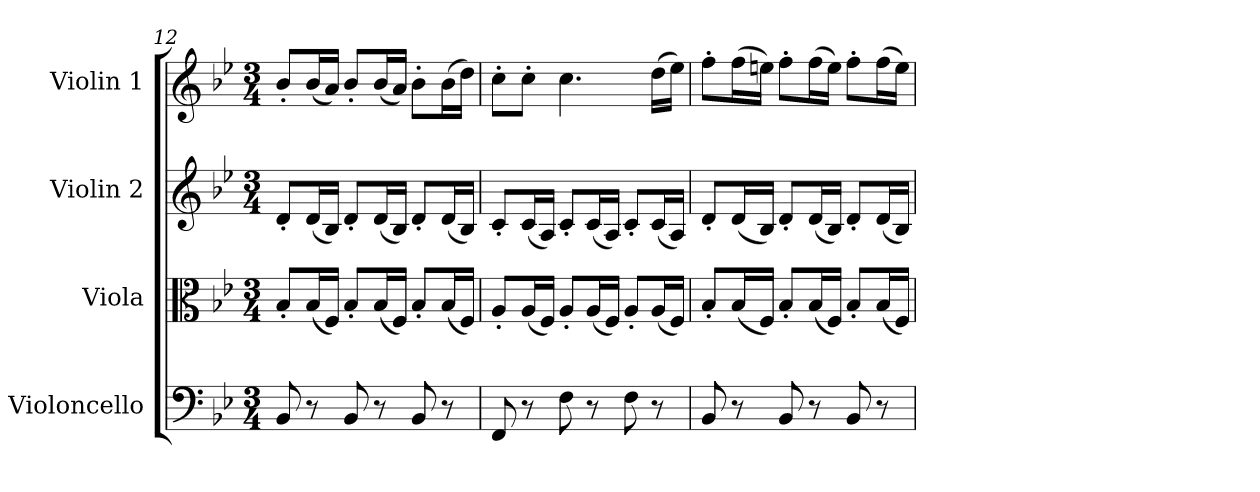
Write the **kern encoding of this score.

**kern	**kern	**kern	**kern
*part4	*part3	*part2	*part1
*staff4	*staff3	*staff2	*staff1
*I"Violoncello	*I"Viola	*I"Violin 2	*I"Violin 1
*I'Vc	*I'Vla	*I'Vln	*I'Vln
*clefF4	*clefC3	*clefG2	*clefG2
*k[b-e-]	*k[b-e-]	*k[b-e-]	*k[b-e-]
*M3/4	*M3/4	*M3/4	*M3/4
=12	=12	=12	=12
8BB-/	8B-'/L	8d'/L	8b-'/L
8r	(16B-/L	(16d/L	(16b-/L
.	16F/JJ)	16B-/JJ)	16a/JJ)
8BB-/	8B-'/L	8d'/L	8b-'/L
8r	(16B-/L	(16d/L	(16b-/L
.	16F/JJ)	16B-/JJ)	16a/JJ)
8BB-/	8B-'/L	8d'/L	8b-'\L
8r	(16B-/L	(16d/L	(16b-\L
.	16F/JJ)	16B-/JJ)	16dd\JJ)
!!LO:LB:g=z
=13	=13	=13	=13
8FF/	8A'/L	8c'/L	8cc'\L
8r	(16A/L	(16c/L	8cc'\J
.	16F/JJ)	16A/JJ)	.
8F\	8A'/L	8c'/L	4.cc\
8r	(16A/L	(16c/L	.
.	16F/JJ)	16A/JJ)	.
8F\	8A'/L	8c'/L	.
8r	(16A/L	(16c/L	(16dd\LL
.	16F/JJ)	16A/JJ)	16ee-\JJ)
!!LO:LB:g=z
=14	=14	=14	=14
8BB-/	8B-'/L	8d'/L	8ff'\L
8r	(16B-/L	(16d/L	(16ff\L
.	16F/JJ)	16B-/JJ)	16een\JJ)
8BB-/	8B-'/L	8d'/L	8ff'\L
8r	(16B-/L	(16d/L	(16ff\L
.	16F/JJ)	16B-/JJ)	16ee\JJ)
8BB-/	8B-'/L	8d'/L	8ff'\L
8r	(16B-/L	(16d/L	(16ff\L
.	16F/JJ)	16B-/JJ)	16ee\JJ)
=	=	=	=
*-	*-	*-	*-
